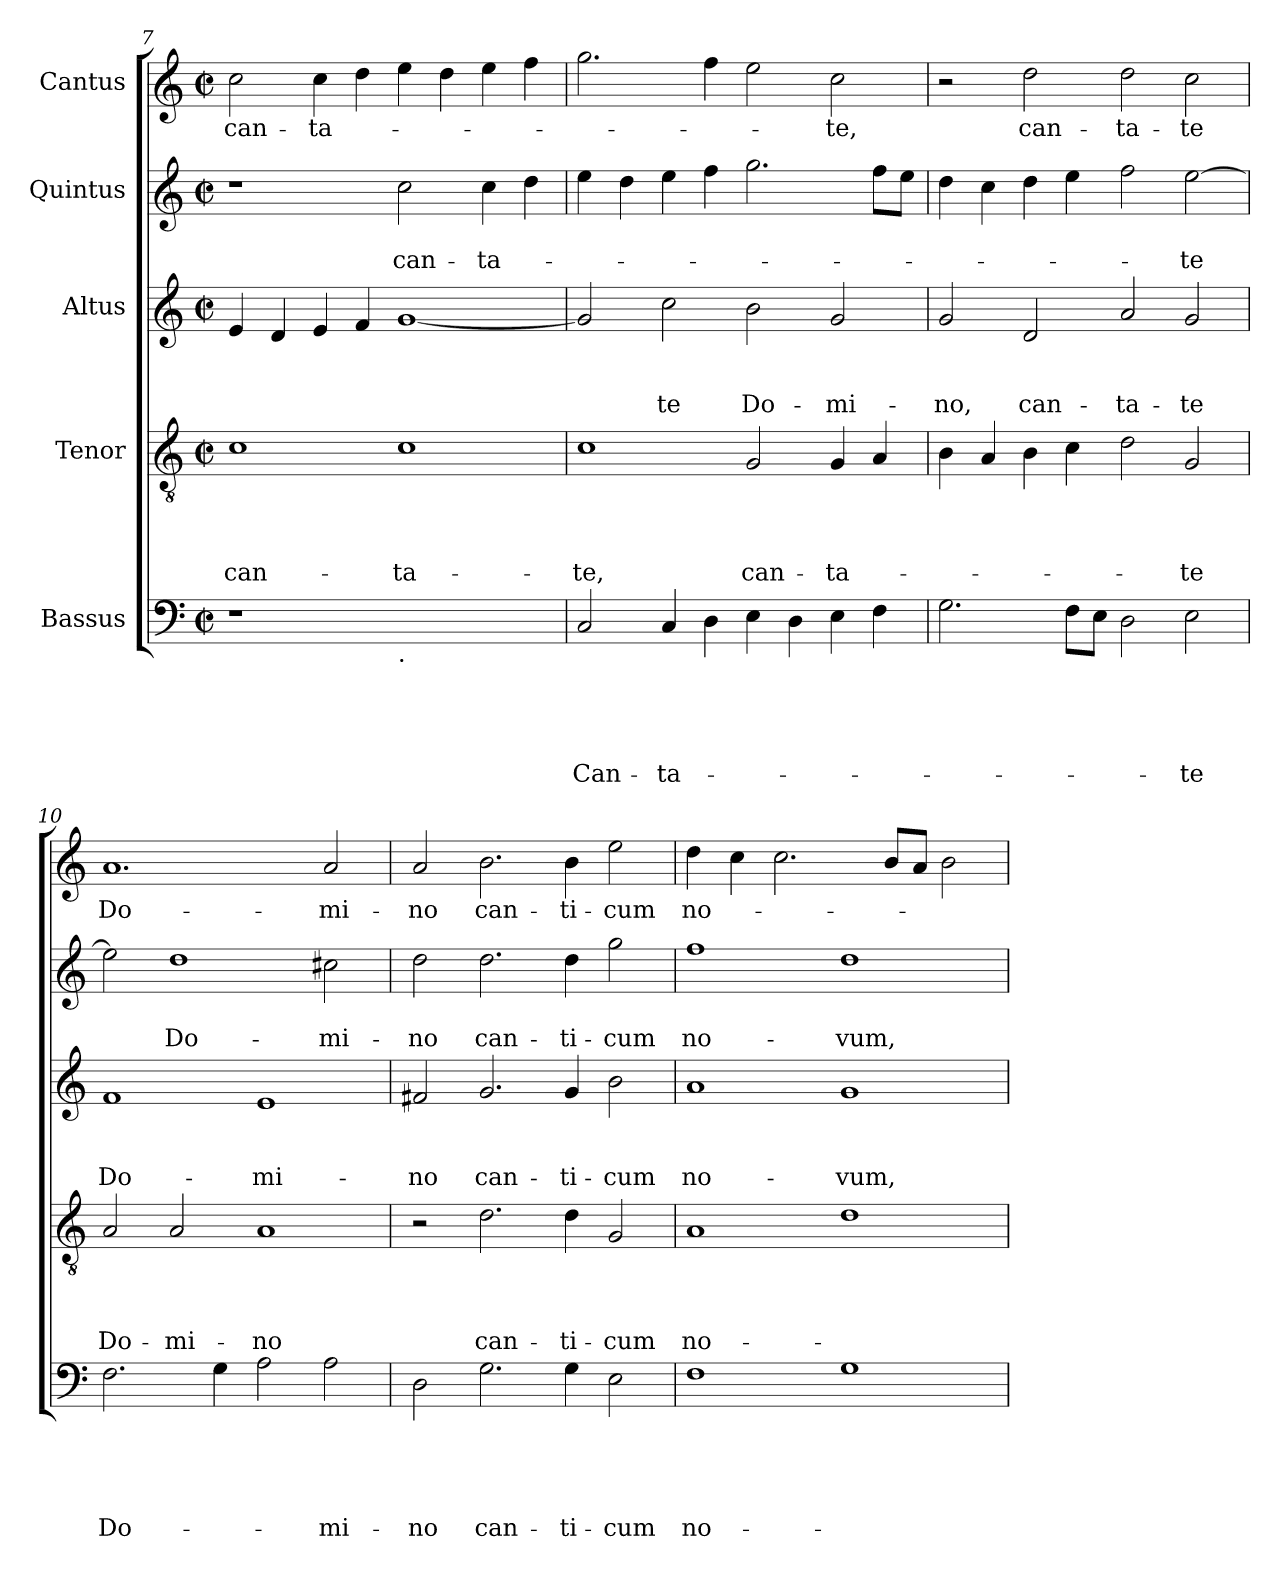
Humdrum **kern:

**kern	**text	**text	**text	**text	**text	**kern	**text	**text	**text	**text	**kern	**text	**text	**text	**kern	**text	**text	**kern	**text
*part5	*part5	*part5	*part5	*part5	*part5	*part4	*part4	*part4	*part4	*part4	*part3	*part3	*part3	*part3	*part2	*part2	*part2	*part1	*part1
*staff5	*staff5	*staff5	*staff5	*staff5	*staff5	*staff4	*staff4	*staff4	*staff4	*staff4	*staff3	*staff3	*staff3	*staff3	*staff2	*staff2	*staff2	*staff1	*staff1
*I"Bassus	*	*	*	*	*	*I"Tenor	*	*	*	*	*I"Altus	*	*	*	*I"Quintus	*	*	*I"Cantus	*
*clefF4	*	*	*	*	*	*clefGv2	*	*	*	*	*clefG2	*	*	*	*clefG2	*	*	*clefG2	*
*k[]	*	*	*	*	*	*k[]	*	*	*	*	*k[]	*	*	*	*k[]	*	*	*k[]	*
*C:	*	*	*	*	*	*C:	*	*	*	*	*C:	*	*	*	*C:	*	*	*C:	*
*M2/2	*	*	*	*	*	*M2/2	*	*	*	*	*M2/2	*	*	*	*M2/2	*	*	*M2/2	*
*met(c|)	*	*	*	*	*	*met(c|)	*	*	*	*	*met(c|)	*	*	*	*met(c|)	*	*	*met(c|)	*
=7	=7	=7	=7	=7	=7	=7	=7	=7	=7	=7	=7	=7	=7	=7	=7	=7	=7	=7	=7
!	!	!	!	!	!	!	!	!	!	!LO:LY:b	!	!	!	!	!	!	!	!	!LO:LY:b
1r	.	.	.	.	.	1c	.	.	.	can-	4e/	.	.	.	1r	.	.	2cc\	can-
.	.	.	.	.	.	.	.	.	.	.	4d/	.	.	.	.	.	.	.	.
!	!	!	!	!	!	!	!	!	!	!	!	!	!	!	!	!	!	!	!LO:LY:b
.	.	.	.	.	.	.	.	.	.	.	4e/	.	.	.	.	.	.	4cc\	-ta-
.	.	.	.	.	.	.	.	.	.	.	4f/	.	.	.	.	.	.	4dd\	.
!LO:TX:b:t=.	!	!	!	!	!	!	!	!	!	!	!	!	!	!	!	!	!	!	!
!	!	!	!	!	!	!	!	!	!	!LO:LY:b	!	!	!	!	!	!	!LO:LY:b	!	!
1ryy	.	.	.	.	.	1c	.	.	.	-ta-	[<1g	.	.	.	2cc\	.	can-	4ee\	.
.	.	.	.	.	.	.	.	.	.	.	.	.	.	.	.	.	.	4dd\	.
!	!	!	!	!	!	!	!	!	!	!	!	!	!	!	!	!	!LO:LY:b	!	!
.	.	.	.	.	.	.	.	.	.	.	.	.	.	.	4cc\	.	-ta-	4ee\	.
.	.	.	.	.	.	.	.	.	.	.	.	.	.	.	4dd\	.	.	4ff\	.
=8	=8	=8	=8	=8	=8	=8	=8	=8	=8	=8	=8	=8	=8	=8	=8	=8	=8	=8	=8
!	!	!	!	!	!LO:LY:b	!	!	!	!	!LO:LY:b	!	!	!	!	!	!	!	!	!
2C/	.	.	.	.	Can-	1c	.	.	.	-te,	2g/]	.	.	.	4ee\	.	.	2.gg\	.
.	.	.	.	.	.	.	.	.	.	.	.	.	.	.	4dd\	.	.	.	.
!	!	!	!	!	!LO:LY:b	!	!	!	!	!	!	!	!	!LO:LY:b	!	!	!	!	!
4C/	.	.	.	.	-ta-	.	.	.	.	.	2cc\	.	.	-te	4ee\	.	.	.	.
4D\	.	.	.	.	.	.	.	.	.	.	.	.	.	.	4ff\	.	.	4ff\	.
!	!	!	!	!	!	!	!	!	!	!LO:LY:b	!	!	!	!LO:LY:b	!	!	!	!	!
4E\	.	.	.	.	.	2G/	.	.	.	can-	2b\	.	.	Do-	2.gg\	.	.	2ee\	.
4D\	.	.	.	.	.	.	.	.	.	.	.	.	.	.	.	.	.	.	.
!	!	!	!	!	!	!	!	!	!	!LO:LY:b	!	!	!	!LO:LY:b	!	!	!	!	!LO:LY:b
4E\	.	.	.	.	.	4G/	.	.	.	-ta-	2g/	.	.	-mi-	.	.	.	2cc\	-te,
4F\	.	.	.	.	.	4A/	.	.	.	.	.	.	.	.	8ff\L	.	.	.	.
.	.	.	.	.	.	.	.	.	.	.	.	.	.	.	8ee\J	.	.	.	.
=9	=9	=9	=9	=9	=9	=9	=9	=9	=9	=9	=9	=9	=9	=9	=9	=9	=9	=9	=9
!	!	!	!	!	!	!	!	!	!	!	!	!	!	!LO:LY:b	!	!	!	!	!
2.G\	.	.	.	.	.	4B\	.	.	.	.	2g/	.	.	-no,	4dd\	.	.	2r	.
.	.	.	.	.	.	4A/	.	.	.	.	.	.	.	.	4cc\	.	.	.	.
!	!	!	!	!	!	!	!	!	!	!	!	!	!	!LO:LY:b	!	!	!	!	!LO:LY:b
.	.	.	.	.	.	4B\	.	.	.	.	2d/	.	.	can-	4dd\	.	.	2dd\	can-
8F\L	.	.	.	.	.	4c\	.	.	.	.	.	.	.	.	4ee\	.	.	.	.
8E\J	.	.	.	.	.	.	.	.	.	.	.	.	.	.	.	.	.	.	.
!	!	!	!	!	!	!	!	!	!	!	!	!	!	!LO:LY:b	!	!	!	!	!LO:LY:b
2D\	.	.	.	.	.	2d\	.	.	.	.	2a/	.	.	-ta-	2ff\	.	.	2dd\	-ta-
!	!	!	!	!	!LO:LY:b	!	!	!	!	!LO:LY:b	!	!	!	!LO:LY:b	!	!	!LO:LY:b	!	!LO:LY:b
2E\	.	.	.	.	-te	2G/	.	.	.	-te	2g/	.	.	-te	[>2ee\	.	-te	2cc\	-te
!!LO:PB:g=z
=10	=10	=10	=10	=10	=10	=10	=10	=10	=10	=10	=10	=10	=10	=10	=10	=10	=10	=10	=10
!	!	!	!	!	!LO:LY:b	!	!	!	!	!LO:LY:b	!	!	!	!LO:LY:b	!	!	!	!	!LO:LY:b
2.F\	.	.	.	.	Do-	2A/	.	.	.	Do-	1f	.	.	Do-	2ee\]	.	.	1.a	Do-
!	!	!	!	!	!	!	!	!	!	!LO:LY:b	!	!	!	!	!	!	!LO:LY:b	!	!
.	.	.	.	.	.	2A/	.	.	.	-mi-	.	.	.	.	1dd	.	Do-	.	.
4G\	.	.	.	.	.	.	.	.	.	.	.	.	.	.	.	.	.	.	.
!	!	!	!	!	!	!	!	!	!	!LO:LY:b	!	!	!	!LO:LY:b	!	!	!	!	!
2A\	.	.	.	.	.	1A	.	.	.	-no	1e	.	.	-mi-	.	.	.	.	.
!	!	!	!	!	!LO:LY:b	!	!	!	!	!	!	!	!	!	!	!	!LO:LY:b	!	!LO:LY:b
2A\	.	.	.	.	-mi-	.	.	.	.	.	.	.	.	.	2cc#X\	.	-mi-	2a/	-mi-
=11	=11	=11	=11	=11	=11	=11	=11	=11	=11	=11	=11	=11	=11	=11	=11	=11	=11	=11	=11
!	!	!	!	!	!LO:LY:b	!	!	!	!	!	!	!	!	!LO:LY:b	!	!	!LO:LY:b	!	!LO:LY:b
2D\	.	.	.	.	-no	2r	.	.	.	.	2f#X/	.	.	-no	2dd\	.	-no	2a/	-no
!	!	!	!	!	!LO:LY:b	!	!	!	!	!LO:LY:b	!	!	!	!LO:LY:b	!	!	!LO:LY:b	!	!LO:LY:b
2.G\	.	.	.	.	can-	2.d\	.	.	.	can-	2.g/	.	.	can-	2.dd\	.	can-	2.b\	can-
!	!	!	!	!	!LO:LY:b	!	!	!	!	!LO:LY:b	!	!	!	!LO:LY:b	!	!	!LO:LY:b	!	!LO:LY:b
4G\	.	.	.	.	-ti-	4d\	.	.	.	-ti-	4g/	.	.	-ti-	4dd\	.	-ti-	4b\	-ti-
!	!	!	!	!	!LO:LY:b	!	!	!	!	!LO:LY:b	!	!	!	!LO:LY:b	!	!	!LO:LY:b	!	!LO:LY:b
2E\	.	.	.	.	-cum	2G/	.	.	.	-cum	2b\	.	.	-cum	2gg\	.	-cum	2ee\	-cum
=12	=12	=12	=12	=12	=12	=12	=12	=12	=12	=12	=12	=12	=12	=12	=12	=12	=12	=12	=12
!	!	!	!	!	!LO:LY:b	!	!	!	!	!LO:LY:b	!	!	!	!LO:LY:b	!	!	!LO:LY:b	!	!LO:LY:b
1F	.	.	.	.	no-	1A	.	.	.	no-	1a	.	.	no-	1ff	.	no-	4dd\	no-
.	.	.	.	.	.	.	.	.	.	.	.	.	.	.	.	.	.	4cc\	.
.	.	.	.	.	.	.	.	.	.	.	.	.	.	.	.	.	.	2.cc\	.
!	!	!	!	!	!	!	!	!	!	!	!	!	!	!LO:LY:b	!	!	!LO:LY:b	!	!
1G	.	.	.	.	.	1d	.	.	.	.	1g	.	.	-vum,	1dd	.	-vum,	.	.
.	.	.	.	.	.	.	.	.	.	.	.	.	.	.	.	.	.	8b/L	.
.	.	.	.	.	.	.	.	.	.	.	.	.	.	.	.	.	.	8a/J	.
.	.	.	.	.	.	.	.	.	.	.	.	.	.	.	.	.	.	2b\	.
=	=	=	=	=	=	=	=	=	=	=	=	=	=	=	=	=	=	=	=
*-	*-	*-	*-	*-	*-	*-	*-	*-	*-	*-	*-	*-	*-	*-	*-	*-	*-	*-	*-
